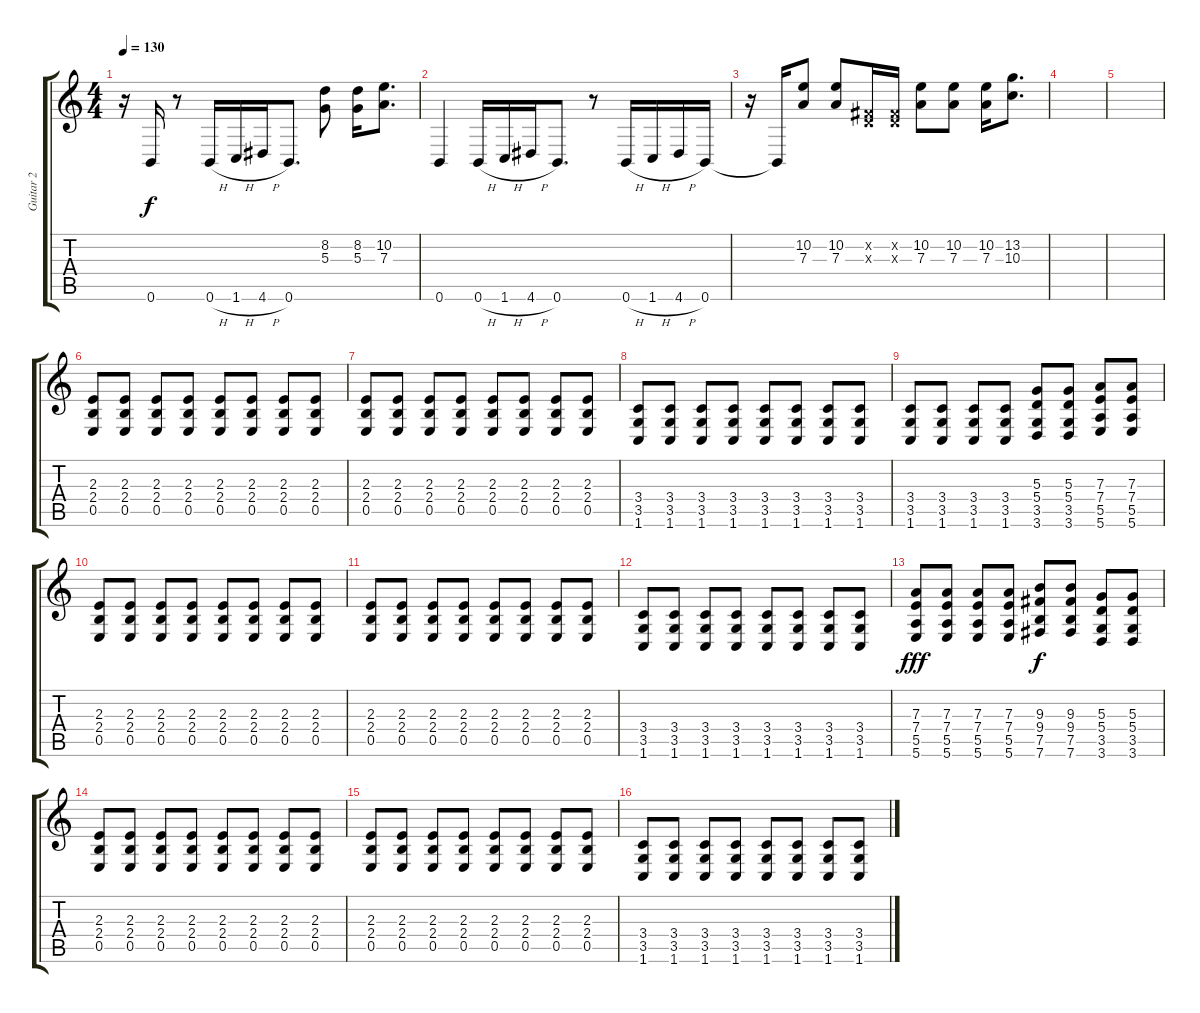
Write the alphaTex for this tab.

\track ("Guitar 2" "Guitar 2") {instrument distortionguitar}
\staff {score tabs}
\tuning (B3 Gb3 D3 A2 E2 B1) {hide}
\ts (4 4)
\tempo 130
\clef g2
\ks c
r.16{dy f} 0.6{t}.16 r.8 0.6{h}.16 1.6{h}.16 4.6{h}.16 0.6.8{d} (8.2 5.3).8 (8.2 5.3).16 (10.2 7.3).8{d} |
0.6.4 0.6{h}.16 1.6{h}.16 4.6{h}.16 0.6.8{d} r.8 0.6{h}.16 1.6{h}.16 4.6{h}.16 0.6.16 |
r.16 0.6{t}.16 (10.2 7.3).8 (10.2 7.3).8 (0.2{x} 0.3{x}).16 (0.2{x} 0.3{x}).16 (10.2 7.3).8 (10.2 7.3).8 (10.2 7.3).16 (13.2 10.3).8{d} |
|
|
(2.3 2.4 0.5).8 (2.3 2.4 0.5).8 (2.3 2.4 0.5).8 (2.3 2.4 0.5).8 (2.3 2.4 0.5).8 (2.3 2.4 0.5).8 (2.3 2.4 0.5).8 (2.3 2.4 0.5).8 |
(2.3 2.4 0.5).8 (2.3 2.4 0.5).8 (2.3 2.4 0.5).8 (2.3 2.4 0.5).8 (2.3 2.4 0.5).8 (2.3 2.4 0.5).8 (2.3 2.4 0.5).8 (2.3 2.4 0.5).8 |
(3.4 3.5 1.6).8 (3.4 3.5 1.6).8 (3.4 3.5 1.6).8 (3.4 3.5 1.6).8 (3.4 3.5 1.6).8 (3.4 3.5 1.6).8 (3.4 3.5 1.6).8 (3.4 3.5 1.6).8 |
(3.4 3.5 1.6).8 (3.4 3.5 1.6).8 (3.4 3.5 1.6).8 (3.4 3.5 1.6).8 (5.3 5.4 3.5 3.6).8 (5.3 5.4 3.5 3.6).8 (7.3 7.4 5.5 5.6).8 (7.3 7.4 5.5 5.6).8 |
(2.3 2.4 0.5).8 (2.3 2.4 0.5).8 (2.3 2.4 0.5).8 (2.3 2.4 0.5).8 (2.3 2.4 0.5).8 (2.3 2.4 0.5).8 (2.3 2.4 0.5).8 (2.3 2.4 0.5).8 |
(2.3 2.4 0.5).8 (2.3 2.4 0.5).8 (2.3 2.4 0.5).8 (2.3 2.4 0.5).8 (2.3 2.4 0.5).8 (2.3 2.4 0.5).8 (2.3 2.4 0.5).8 (2.3 2.4 0.5).8 |
(3.4 3.5 1.6).8 (3.4 3.5 1.6).8 (3.4 3.5 1.6).8 (3.4 3.5 1.6).8 (3.4 3.5 1.6).8 (3.4 3.5 1.6).8 (3.4 3.5 1.6).8 (3.4 3.5 1.6).8 |
(7.3 7.4 5.5 5.6).8{dy fff} (7.3 7.4 5.5 5.6).8 (7.3 7.4 5.5 5.6).8 (7.3 7.4 5.5 5.6).8 (9.3 9.4 7.5 7.6).8{dy f} (9.3 9.4 7.5 7.6).8 (5.3 5.4 3.5 3.6).8 (5.3 5.4 3.5 3.6).8 |
(2.3 2.4 0.5).8 (2.3 2.4 0.5).8 (2.3 2.4 0.5).8 (2.3 2.4 0.5).8 (2.3 2.4 0.5).8 (2.3 2.4 0.5).8 (2.3 2.4 0.5).8 (2.3 2.4 0.5).8 |
(2.3 2.4 0.5).8 (2.3 2.4 0.5).8 (2.3 2.4 0.5).8 (2.3 2.4 0.5).8 (2.3 2.4 0.5).8 (2.3 2.4 0.5).8 (2.3 2.4 0.5).8 (2.3 2.4 0.5).8 |
(3.4 3.5 1.6).8 (3.4 3.5 1.6).8 (3.4 3.5 1.6).8 (3.4 3.5 1.6).8 (3.4 3.5 1.6).8 (3.4 3.5 1.6).8 (3.4 3.5 1.6).8 (3.4 3.5 1.6).8
